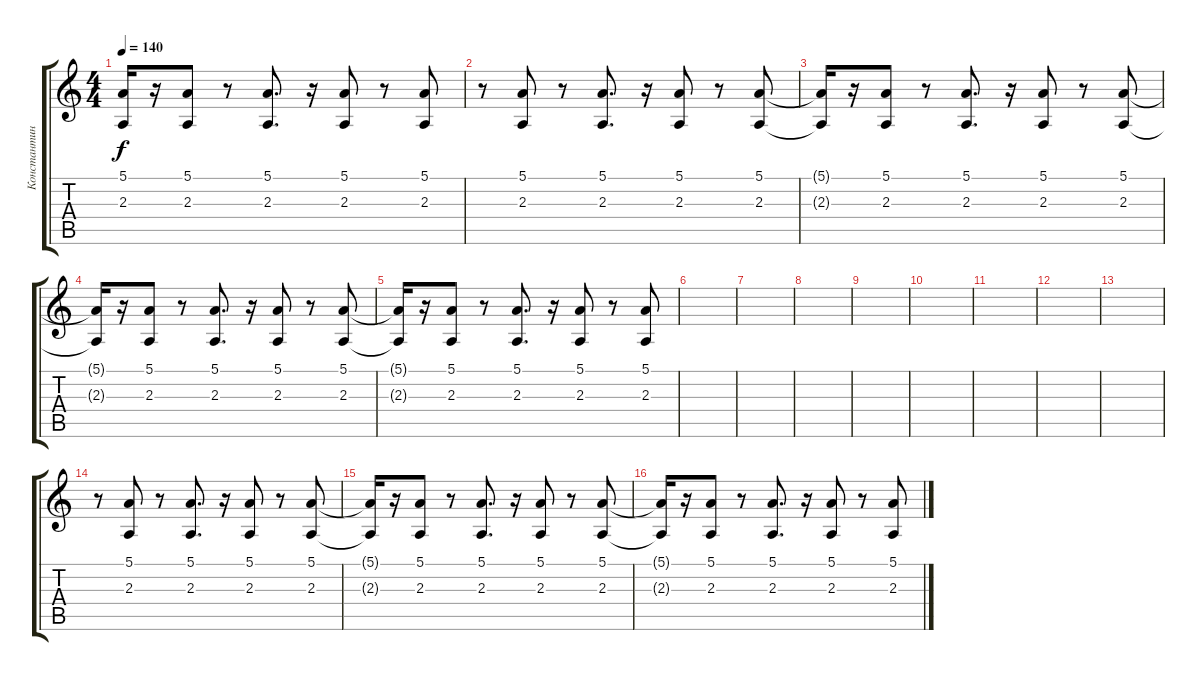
\track ("Константин Бекрев" "Константин") {instrument tremolostrings}
\staff {score tabs}
\tuning (E4 B3 G3 D3 A2 E2) {hide}
\ts (4 4)
\tempo 140
\clef g2
\ks c
(5.1{t} 2.3{t}).16{dy f} r.16 (5.1 2.3).8 r.8 (5.1 2.3).8{d} r.16 (5.1 2.3).8 r.8 (5.1 2.3).8 |
r.8 (5.1 2.3).8 r.8 (5.1 2.3).8{d} r.16 (5.1 2.3).8 r.8 (5.1 2.3).8 |
(5.1{t} 2.3{t}).16 r.16 (5.1 2.3).8 r.8 (5.1 2.3).8{d} r.16 (5.1 2.3).8 r.8 (5.1 2.3).8 |
(5.1{t} 2.3{t}).16 r.16 (5.1 2.3).8 r.8 (5.1 2.3).8{d} r.16 (5.1 2.3).8 r.8 (5.1 2.3).8 |
(5.1{t} 2.3{t}).16 r.16 (5.1 2.3).8 r.8 (5.1 2.3).8{d} r.16 (5.1 2.3).8 r.8 (5.1 2.3).8 |
|
|
|
|
|
|
|
|
r.8 (5.1 2.3).8 r.8 (5.1 2.3).8{d} r.16 (5.1 2.3).8 r.8 (5.1 2.3).8 |
(5.1{t} 2.3{t}).16 r.16 (5.1 2.3).8 r.8 (5.1 2.3).8{d} r.16 (5.1 2.3).8 r.8 (5.1 2.3).8 |
(5.1{t} 2.3{t}).16 r.16 (5.1 2.3).8 r.8 (5.1 2.3).8{d} r.16 (5.1 2.3).8 r.8 (5.1 2.3).8
